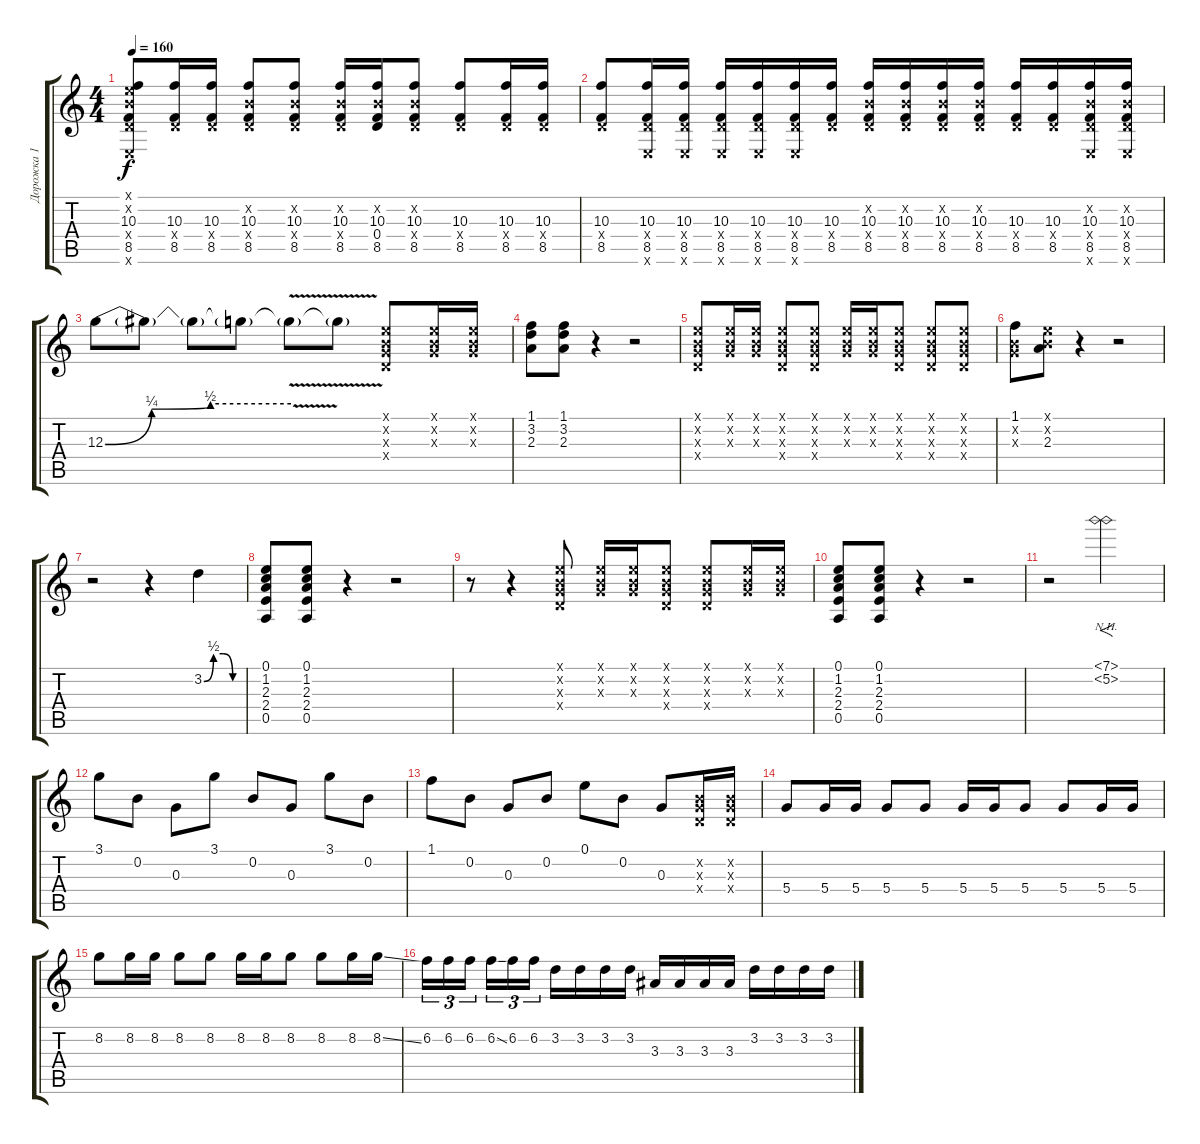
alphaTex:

\track ("Дорожка 1" "Дорожка 1") {instrument distortionguitar}
\staff {score tabs}
\tuning (E4 B3 G3 D3 A2 E2) {hide}
\ts (4 4)
\tempo 160
\clef g2
\ks c
(0.1{x} 0.2{x} 10.3 0.4{x} 8.5 0.6{x}).8{dy f} (10.3 0.4{x} 8.5).16 (10.3 0.4{x} 8.5).16 (0.2{x} 10.3 0.4{x} 8.5).8 (0.2{x} 10.3 0.4{x} 8.5).8 (0.2{x} 10.3 0.4{x} 8.5).16 (0.2{x} 10.3 0.4 8.5).16 (0.2{x} 10.3 0.4{x} 8.5).8 (10.3 0.4{x} 8.5).8 (10.3 0.4{x} 8.5).16 (10.3 0.4{x} 8.5).16 |
(10.3 0.4{x} 8.5).8 (10.3 0.4{x} 8.5 0.6{x}).16 (10.3 0.4{x} 8.5 0.6{x}).16 (10.3 0.4{x} 8.5 0.6{x}).16 (10.3 0.4{x} 8.5 0.6{x}).16 (10.3 0.4{x} 8.5 0.6{x}).16 (10.3 0.4{x} 8.5).16 (0.2{x} 10.3 0.4{x} 8.5).16 (0.2{x} 10.3 0.4{x} 8.5).16 (0.2{x} 10.3 0.4{x} 8.5).16 (0.2{x} 10.3 0.4{x} 8.5).16 (10.3 0.4{x} 8.5).16 (10.3 0.4{x} 8.5).16 (0.2{x} 10.3 0.4{x} 8.5 0.6{x}).16 (0.2{x} 10.3 0.4{x} 8.5 0.6{x}).16 |
12.3{be (custom 0 0 15 1 34 2 60 2)}.8 12.3{t}.8{volume 10} 12.3{t}.8{volume 16} 12.3{t}.8{volume 9} 12.3{v t}.8{volume 16} 12.3{t}.8 (0.1{x} 0.2{x} 0.3{x} 0.4{x}).8 (0.1{x} 0.2{x} 0.3{x}).16 (0.1{x} 0.2{x} 0.3{x}).16 |
(1.1 3.2 2.3).8 (1.1 3.2 2.3).8 r.4 r.2 |
(0.1{x} 0.2{x} 0.3{x} 0.4{x}).8 (0.1{x} 0.2{x} 0.3{x}).16 (0.1{x} 0.2{x} 0.3{x}).16 (0.1{x} 0.2{x} 0.3{x} 0.4{x}).8 (0.1{x} 0.2{x} 0.3{x} 0.4{x}).8 (0.1{x} 0.2{x} 0.3{x}).16 (0.1{x} 0.2{x} 0.3{x}).16 (0.1{x} 0.2{x} 0.3{x} 0.4{x}).8 (0.1{x} 0.2{x} 0.3{x} 0.4{x}).8 (0.1{x} 0.2{x} 0.3{x} 0.4{x}).8 |
(1.1 0.2{x} 0.3{x}).8 (0.1{x} 0.2{x} 2.3).8 r.4 r.2 |
r.2 r.4 3.2{be (custom 0 0 15 2 30 2 45 0 60 0)}.4 |
(0.1 1.2 2.3 2.4 0.5).8 (0.1 1.2 2.3 2.4 0.5).8 r.4 r.2 |
r.8 r.4 (0.1{x} 0.2{x} 0.3{x} 0.4{x}).8 (0.1{x} 0.2{x} 0.3{x}).16 (0.1{x} 0.2{x} 0.3{x}).16 (0.1{x} 0.2{x} 0.3{x} 0.4{x}).8 (0.1{x} 0.2{x} 0.3{x} 0.4{x}).8 (0.1{x} 0.2{x} 0.3{x}).16 (0.1{x} 0.2{x} 0.3{x}).16 |
(0.1 1.2 2.3 2.4 0.5).8 (0.1 1.2 2.3 2.4 0.5).8 r.4 r.2 |
r.2 (7.1{nh} 5.2{nh}).2{f} |
3.1.8 0.2.8 0.3.8 3.1.8 0.2.8 0.3.8 3.1.8 0.2.8 |
1.1.8 0.2.8 0.3.8 0.2.8 0.1.8 0.2.8 0.3.8 (0.2{x} 0.3{x} 0.4{x}).16 (0.2{x} 0.3{x} 0.4{x}).16 |
5.4.8 5.4.16 5.4.16 5.4.8 5.4.8 5.4.16 5.4.16 5.4.8 5.4.8 5.4.16 5.4.16 |
8.2.8 8.2.16 8.2.16 8.2.8 8.2.8 8.2.16 8.2.16 8.2.8 8.2.8 8.2.16 8.2{ss}.16 |
6.2.16{tu (3 2)} 6.2.16{tu (3 2)} 6.2.16{tu (3 2) beam splitsecondary} 6.2{ss}.16{tu (3 2)} 6.2.16{tu (3 2)} 6.2.16{tu (3 2)} 3.2.16 3.2.16 3.2.16 3.2.16 3.3.16 3.3.16 3.3.16 3.3.16 3.2.16 3.2.16 3.2.16 3.2{ss}.16
